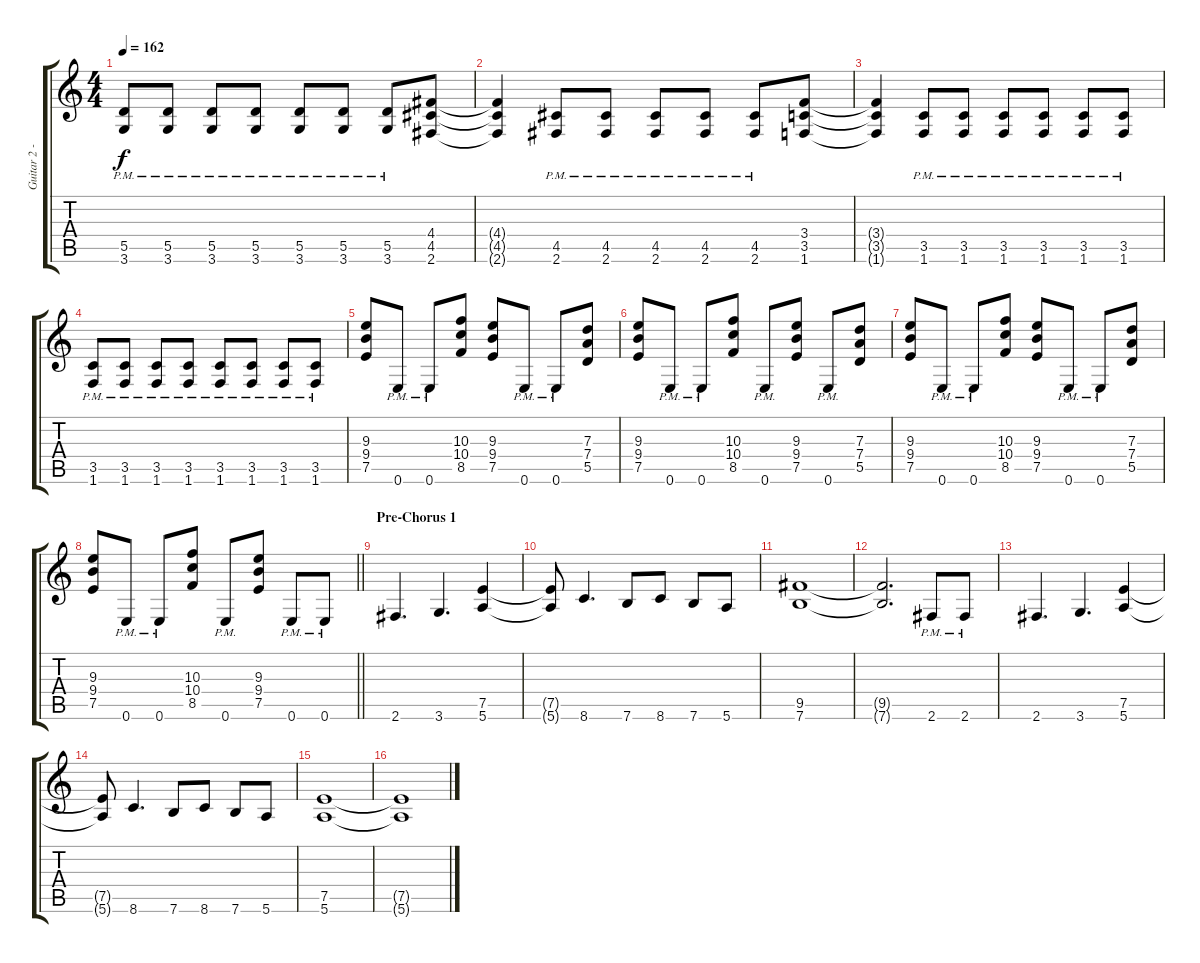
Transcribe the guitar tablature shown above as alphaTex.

\track ("Guitar 2 - Herman Frank" "Guitar 2 -") {instrument distortionguitar}
\staff {score tabs}
\tuning (E4 B3 G3 D3 A2 E2) {hide}
\ts (4 4)
\tempo 162
\clef g2
\ks c
(5.5{pm} 3.6{pm}).8{dy f} (5.5{pm} 3.6{pm}).8 (5.5{pm} 3.6{pm}).8 (5.5{pm} 3.6{pm}).8 (5.5{pm} 3.6{pm}).8 (5.5{pm} 3.6{pm}).8 (5.5{pm} 3.6{pm}).8 (4.4 4.5 2.6).8 |
(4.4{t} 4.5{t} 2.6{t}).4 (4.5{pm} 2.6{pm}).8 (4.5{pm} 2.6{pm}).8 (4.5{pm} 2.6{pm}).8 (4.5{pm} 2.6{pm}).8 (4.5{pm} 2.6{pm}).8 (3.4 3.5 1.6).8 |
(3.4{t} 3.5{t} 1.6{t}).4 (3.5{pm} 1.6{pm}).8 (3.5{pm} 1.6{pm}).8 (3.5{pm} 1.6{pm}).8 (3.5{pm} 1.6{pm}).8 (3.5{pm} 1.6{pm}).8 (3.5{pm} 1.6{pm}).8 |
(3.5{pm} 1.6{pm}).8 (3.5{pm} 1.6{pm}).8 (3.5{pm} 1.6{pm}).8 (3.5{pm} 1.6{pm}).8 (3.5{pm} 1.6{pm}).8 (3.5{pm} 1.6{pm}).8 (3.5{pm} 1.6{pm}).8 (3.5{pm} 1.6{pm}).8 |
(9.3 9.4 7.5).8 0.6{pm}.8 0.6{pm}.8 (10.3 10.4 8.5).8 (9.3 9.4 7.5).8 0.6{pm}.8 0.6{pm}.8 (7.3 7.4 5.5).8 |
(9.3 9.4 7.5).8 0.6{pm}.8 0.6{pm}.8 (10.3 10.4 8.5).8 0.6{pm}.8 (9.3 9.4 7.5).8 0.6{pm}.8 (7.3 7.4 5.5).8 |
(9.3 9.4 7.5).8 0.6{pm}.8 0.6{pm}.8 (10.3 10.4 8.5).8 (9.3 9.4 7.5).8 0.6{pm}.8 0.6{pm}.8 (7.3 7.4 5.5).8 |
\barLineRight lightlight
(9.3 9.4 7.5).8 0.6{pm}.8 0.6{pm}.8 (10.3 10.4 8.5).8 0.6{pm}.8 (9.3 9.4 7.5).8 0.6{pm}.8 0.6{pm}.8 |
\section ("" "Pre-Chorus 1")
2.6.4{d} 3.6.4{d} (7.5 5.6).4 |
(7.5{t} 5.6{t}).8 8.6.4{d} 7.6.8 8.6.8 7.6.8 5.6.8 |
(9.5 7.6).1 |
(9.5{t} 7.6{t}).2{d} 2.6{pm}.8 2.6{pm}.8 |
2.6.4{d} 3.6.4{d} (7.5 5.6).4 |
(7.5{t} 5.6{t}).8 8.6.4{d} 7.6.8 8.6.8 7.6.8 5.6.8 |
(7.5 5.6).1 |
(7.5{t} 5.6{t}).1
